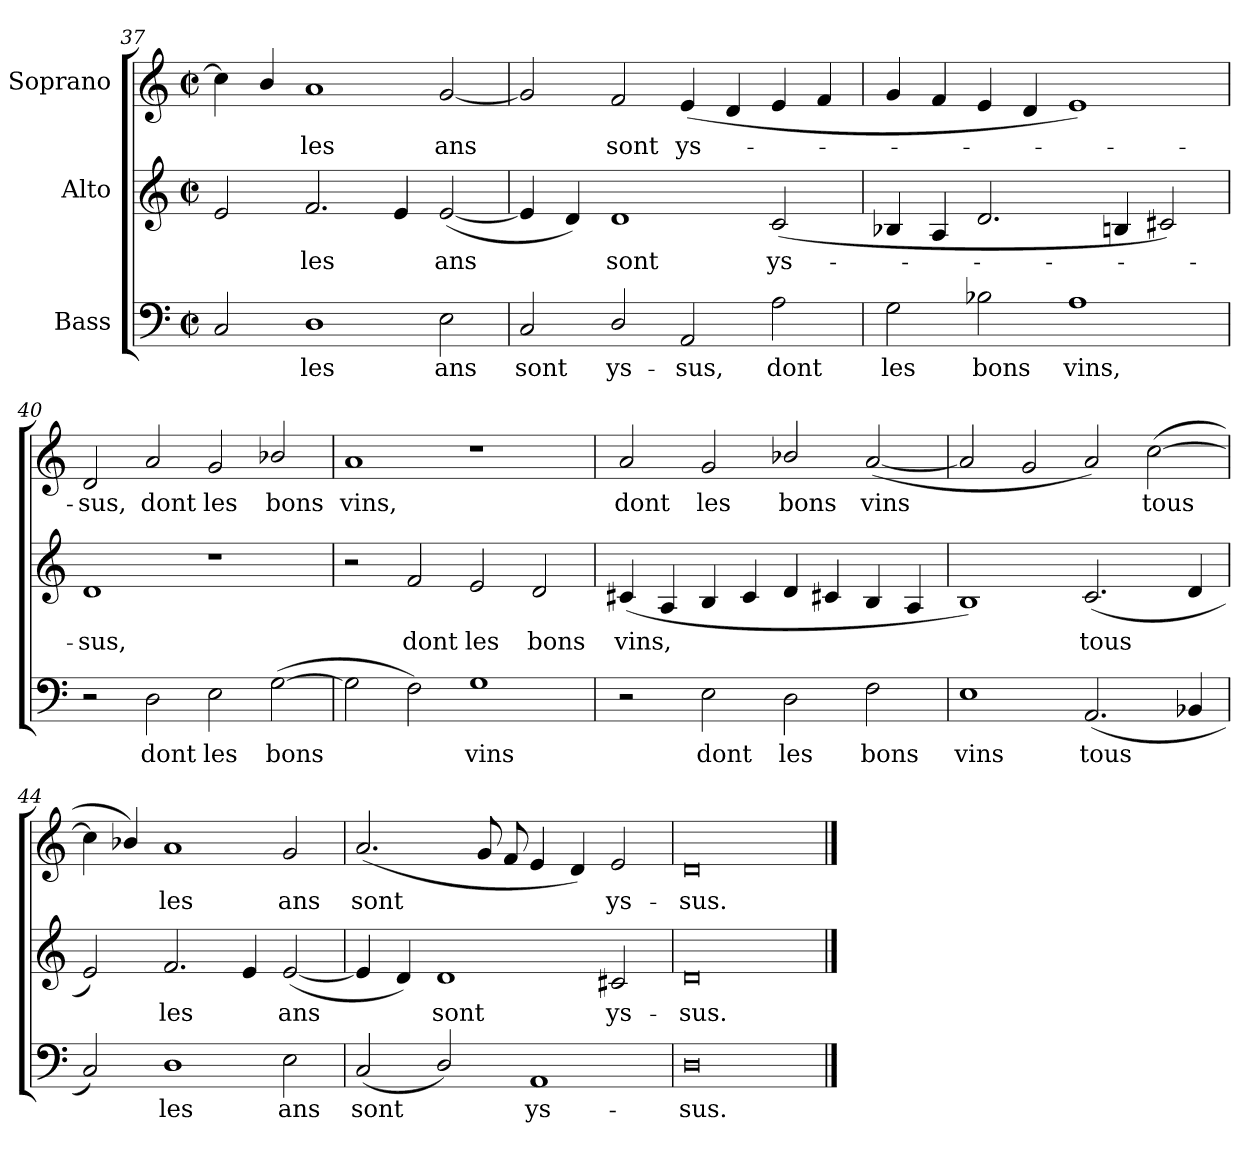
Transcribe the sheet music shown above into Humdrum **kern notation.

**kern	**text	**kern	**text	**kern	**text
*part3	*part3	*part2	*part2	*part1	*part1
*staff3	*staff3	*staff2	*staff2	*staff1	*staff1
*I"Bass	*	*I"Alto	*	*I"Soprano	*
*clefF4	*	*clefG2	*	*clefG2	*
*k[]	*	*k[]	*	*k[]	*
*C:	*	*C:	*	*C:	*
*M4/2	*	*M4/2	*	*M4/2	*
*met(c|)	*	*met(c|)	*	*met(c|)	*
=37	=37	=37	=37	=37	=37
2C	.	2e	.	4cc]	.
.	.	.	.	4b/	.
!	!LO:LY:b	!	!LO:LY:b	!	!LO:LY:b
1D	les	2.f	les	1a	les
.	.	4e	.	.	.
!	!LO:LY:b	!	!LO:LY:b	!	!LO:LY:b
2E	ans	(<[2e	ans	[2g	ans
=38	=38	=38	=38	=38	=38
!	!LO:LY:b	!	!	!	!
2C	sont	4e]	.	2g]	.
.	.	4d)	.	.	.
!	!LO:LY:b	!	!LO:LY:b	!	!LO:LY:b
2D/	ys-	1d	sont	2f	sont
!	!LO:LY:b	!	!	!	!LO:LY:b
2AA	-sus,	.	.	(<4e	ys-
.	.	.	.	4d	.
!	!LO:LY:b	!	!LO:LY:b	!	!
2A	dont	(<2c	ys-	4e	.
.	.	.	.	4f	.
=39	=39	=39	=39	=39	=39
!	!LO:LY:b	!	!	!	!
2G	les	4B-X	.	4g	.
.	.	4A	.	4f	.
!	!LO:LY:b	!	!	!	!
2B-X	bons	2.d	.	4e	.
.	.	.	.	4d	.
!	!LO:LY:b	!	!	!	!
1A	vins,	.	.	1e)	.
.	.	4B	.	.	.
.	.	2c#X)	.	.	.
=40	=40	=40	=40	=40	=40
!	!	!	!LO:LY:b	!	!LO:LY:b
2r	.	1d	sus,	2d	sus,
!	!LO:LY:b	!	!	!	!LO:LY:b
2D	dont	.	.	2a	dont
!	!LO:LY:b	!	!	!	!LO:LY:b
2E	les	1r	.	2g	les
!	!LO:LY:b	!	!	!	!LO:LY:b
(>[2G	bons	.	.	2b-X/	bons
=41	=41	=41	=41	=41	=41
!	!	!	!	!	!LO:LY:b
2G]	.	2r	.	1a	vins,
!	!	!	!LO:LY:b	!	!
2F)	.	2f	dont	.	.
!	!LO:LY:b	!	!LO:LY:b	!	!
1G	vins	2e	les	1r	.
!	!	!	!LO:LY:b	!	!
.	.	2d	bons	.	.
!!LO:LB:g=z
=42	=42	=42	=42	=42	=42
!	!	!	!LO:LY:b	!	!LO:LY:b
2r	.	(<4c#X	vins,	2a	dont
.	.	4A	.	.	.
!	!LO:LY:b	!	!	!	!LO:LY:b
2E	dont	4B	.	2g	les
.	.	4c#	.	.	.
!	!LO:LY:b	!	!	!	!LO:LY:b
2D	les	4d	.	2b-X/	bons
.	.	4c#X	.	.	.
!	!LO:LY:b	!	!	!	!LO:LY:b
2F	bons	4B	.	(<[2a	vins
.	.	4A	.	.	.
=43	=43	=43	=43	=43	=43
!	!LO:LY:b	!	!	!	!
1E	vins	1B)	.	2a]	.
.	.	.	.	2g	.
!	!LO:LY:b	!	!LO:LY:b	!	!
(<2.AA	tous	(<2.c	tous	2a)	.
!	!	!	!	!	!LO:LY:b
.	.	.	.	(>[2cc	tous
4BB-X	.	4d	.	.	.
=44	=44	=44	=44	=44	=44
2C)	.	2e)	.	4cc]	.
.	.	.	.	4b-X/)	.
!	!LO:LY:b	!	!LO:LY:b	!	!LO:LY:b
1D	les	2.f	les	1a	les
.	.	4e	.	.	.
!	!LO:LY:b	!	!LO:LY:b	!	!LO:LY:b
2E	ans	(<[2e	ans	2g	ans
=45	=45	=45	=45	=45	=45
!	!LO:LY:b	!	!	!	!LO:LY:b
(<2C	sont	4e]	.	(<2.a	sont
.	.	4d)	.	.	.
!	!	!	!LO:LY:b	!	!
2D/)	.	1d	sont	.	.
.	.	.	.	8gL	.
.	.	.	.	8f	.
!	!LO:LY:b	!	!	!	!
1AA	ys-	.	.	4e	.
.	.	.	.	4d)	.
!	!	!	!LO:LY:b	!	!LO:LY:b
.	.	2c#X	ys-	2e	ys-
=46	=46	=46	=46	=46	=46
!	!LO:LY:b	!	!LO:LY:b	!	!LO:LY:b
0D	-sus.	0d	-sus.	0d	-sus.
==	==	==	==	==	==
*-	*-	*-	*-	*-	*-
